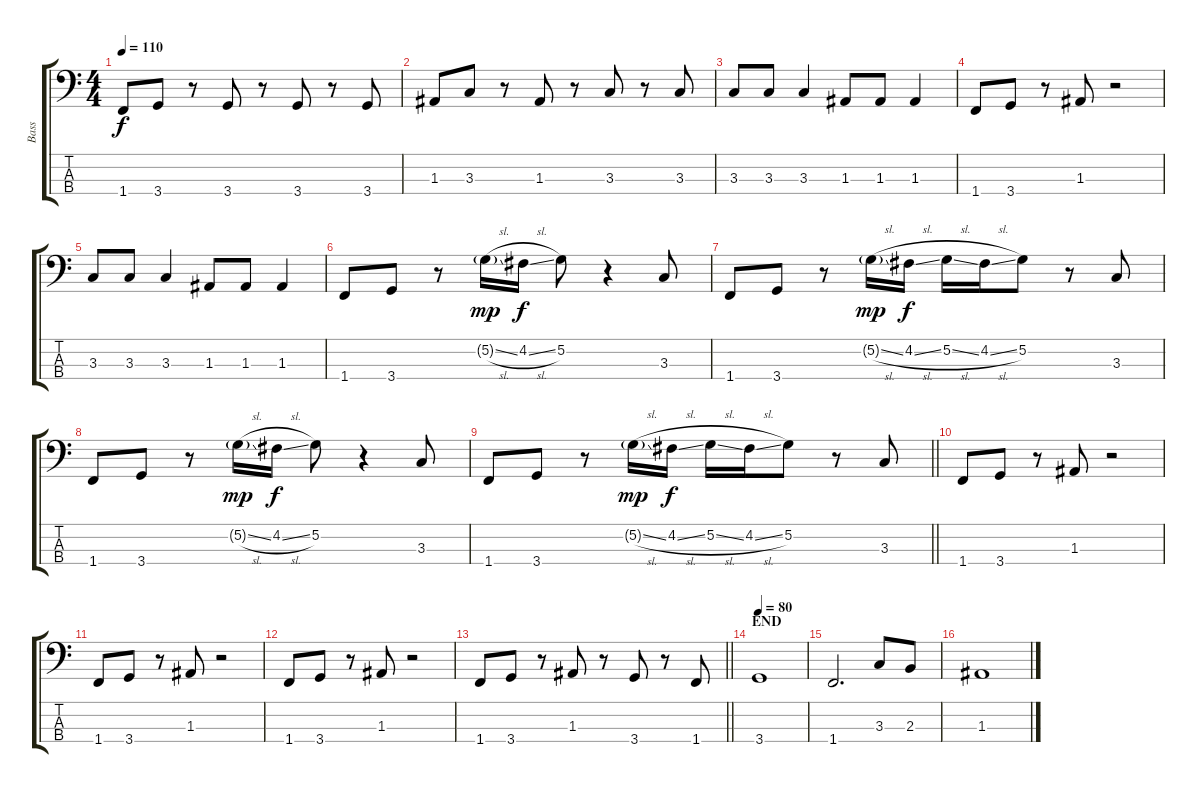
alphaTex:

\track ("Bass" "Bass") {instrument slapbass1}
\staff {score tabs}
\tuning (G2 D2 A1 E1) {hide}
\ts (4 4)
\tempo 110
\clef f4
\ks c
1.4.8{dy f} 3.4.8 r.8 3.4.8 r.8 3.4.8 r.8 3.4.8 |
1.3.8 3.3.8 r.8 1.3.8 r.8 3.3.8 r.8 3.3.8 |
3.3.8 3.3.8 3.3.4 1.3.8 1.3.8 1.3.4 |
1.4.8 3.4.8 r.8 1.3.8 r.2 |
3.3.8 3.3.8 3.3.4 1.3.8 1.3.8 1.3.4 |
1.4.8 3.4.8 r.8 5.2{sl g}.16{dy mp} 4.2{sl}.16{dy f} 5.2.8 r.4 3.3.8 |
1.4.8 3.4.8 r.8 5.2{sl g}.16{dy mp} 4.2{sl}.16{dy f} 5.2{sl}.16 4.2{sl}.16 5.2.8 r.8 3.3.8 |
1.4.8 3.4.8 r.8 5.2{sl g}.16{dy mp} 4.2{sl}.16{dy f} 5.2.8 r.4 3.3.8 |
\barLineRight lightlight
1.4.8 3.4.8 r.8 5.2{sl g}.16{dy mp} 4.2{sl}.16{dy f} 5.2{sl}.16 4.2{sl}.16 5.2.8 r.8 3.3.8 |
1.4.8 3.4.8 r.8 1.3.8 r.2 |
1.4.8 3.4.8 r.8 1.3.8 r.2 |
1.4.8 3.4.8 r.8 1.3.8 r.2 |
\barLineRight lightlight
1.4.8 3.4.8 r.8 1.3.8 r.8 3.4.8 r.8 1.4.8 |
\section ("" "END")
\tempo 80
3.4.1 |
1.4.2{d} 3.3.8 2.3.8 |
1.3.1
